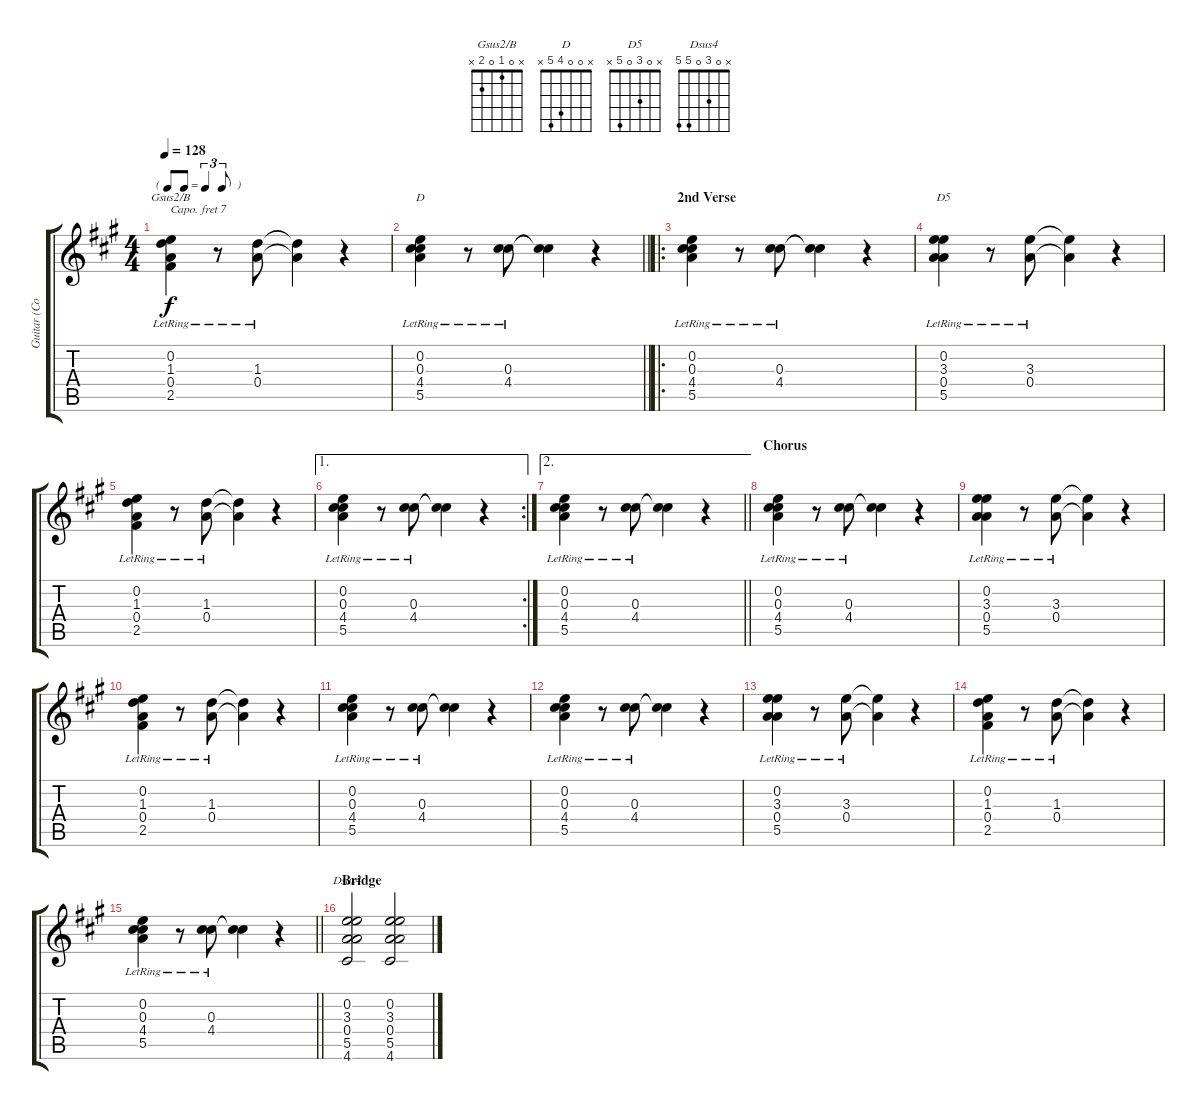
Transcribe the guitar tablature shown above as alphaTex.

\track ("Guitar (Colbie)" "Guitar (Co") {instrument acousticguitarsteel}
\staff {score tabs}
\capo 7
\tuning (E4 A3 Gb3 D3 A2 D2) {hide}
\chord ("Gsus2/B" x 0 1 0 2 x)
\chord ("D" x 0 0 4 5 x)
\chord ("D5" x 0 3 0 5 x)
\chord ("Dsus4" x 0 3 0 5 5)
\ts (4 4)
\tf triplet8th
\tempo 128
\clef g2
\ks a
(0.2{lr} 1.3{lr} 0.4{lr} 2.5{lr}).4{ch "Gsus2/B" dy f} r.8 (1.3{lr} 0.4{lr}).8 (1.3{t} 0.4{t}).4 r.4 |
\barLineRight lightlight
(0.2{lr} 0.3{lr} 4.4{lr} 5.5{lr}).4{ch "D"} r.8 (0.3{lr} 4.4{lr}).8 (0.3{t} 4.4{t}).4 r.4 |
\ro
\section ("" "2nd Verse")
(0.2{lr} 0.3{lr} 4.4{lr} 5.5{lr}).4 r.8 (0.3{lr} 4.4{lr}).8 (0.3{t} 4.4{t}).4 r.4 |
(0.2{lr} 3.3{lr} 0.4{lr} 5.5{lr}).4{ch "D5"} r.8 (3.3{lr} 0.4{lr}).8 (3.3{t} 0.4{t}).4 r.4 |
(0.2{lr} 1.3{lr} 0.4{lr} 2.5{lr}).4 r.8 (1.3{lr} 0.4{lr}).8 (1.3{t} 0.4{t}).4 r.4 |
\ae 1
\rc 2
(0.2{lr} 0.3{lr} 4.4{lr} 5.5{lr}).4 r.8 (0.3{lr} 4.4{lr}).8 (0.3{t} 4.4{t}).4 r.4 |
\ae 2
\barLineRight lightlight
(0.2{lr} 0.3{lr} 4.4{lr} 5.5{lr}).4 r.8 (0.3{lr} 4.4{lr}).8 (0.3{t} 4.4{t}).4 r.4 |
\section ("" "Chorus")
(0.2{lr} 0.3{lr} 4.4{lr} 5.5{lr}).4 r.8 (0.3{lr} 4.4{lr}).8 (0.3{t} 4.4{t}).4 r.4 |
(0.2{lr} 3.3{lr} 0.4{lr} 5.5{lr}).4 r.8 (3.3{lr} 0.4{lr}).8 (3.3{t} 0.4{t}).4 r.4 |
(0.2{lr} 1.3{lr} 0.4{lr} 2.5{lr}).4 r.8 (1.3{lr} 0.4{lr}).8 (1.3{t} 0.4{t}).4 r.4 |
(0.2{lr} 0.3{lr} 4.4{lr} 5.5{lr}).4 r.8 (0.3{lr} 4.4{lr}).8 (0.3{t} 4.4{t}).4 r.4 |
(0.2{lr} 0.3{lr} 4.4{lr} 5.5{lr}).4 r.8 (0.3{lr} 4.4{lr}).8 (0.3{t} 4.4{t}).4 r.4 |
(0.2{lr} 3.3{lr} 0.4{lr} 5.5{lr}).4 r.8 (3.3{lr} 0.4{lr}).8 (3.3{t} 0.4{t}).4 r.4 |
(0.2{lr} 1.3{lr} 0.4{lr} 2.5{lr}).4 r.8 (1.3{lr} 0.4{lr}).8 (1.3{t} 0.4{t}).4 r.4 |
\barLineRight lightlight
(0.2{lr} 0.3{lr} 4.4{lr} 5.5{lr}).4 r.8 (0.3{lr} 4.4{lr}).8 (0.3{t} 4.4{t}).4 r.4 |
\section ("" "Bridge")
(0.2 3.3 0.4 5.5 4.6).2{ch "Dsus4"} (0.2 3.3 0.4 5.5 4.6).2
